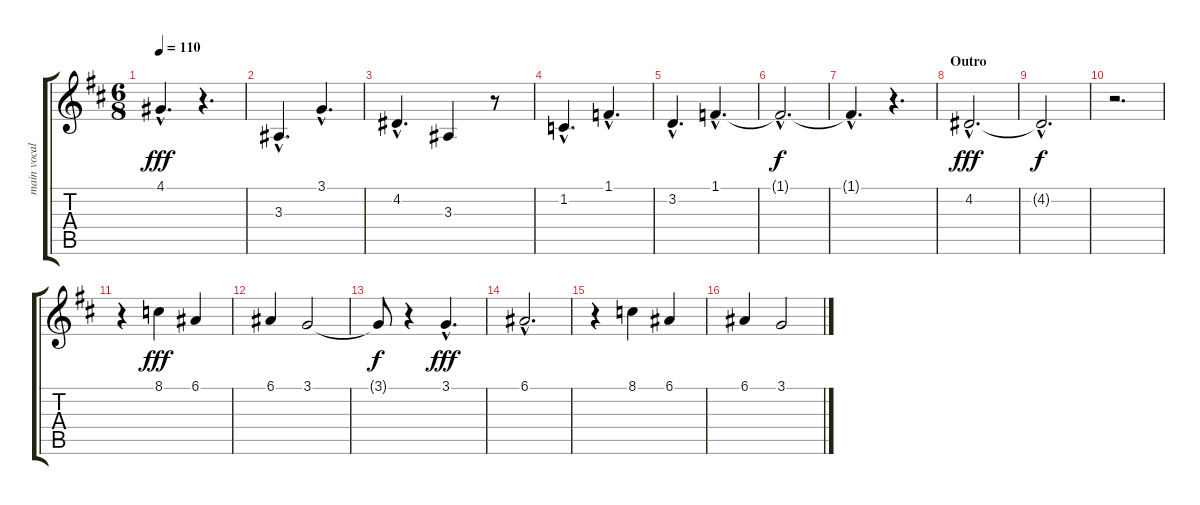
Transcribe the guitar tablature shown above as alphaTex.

\track ("main vocals" "main vocal") {instrument synthvoice}
\staff {score tabs}
\tuning (E4 B3 G3 D3 A2 E2) {hide}
\ts (6 8)
\tempo 110
\clef g2
\ks d
4.1{hac}.4{d dy fff} r.4{d} |
3.3{hac}.4{d} 3.1{hac}.4{d} |
4.2{hac}.4{d} 3.3.4 r.8 |
1.2{hac}.4{d} 1.1{hac}.4{d} |
3.2{hac}.4{d} 1.1{hac}.4{d} |
1.1{hac t}.2{d dy f} |
1.1{hac t}.4{d} r.4{d} |
\section ("" "Outro")
4.2{hac}.2{d dy fff} |
4.2{hac t}.2{d dy f} |
r.2{d} |
r.4 8.1.4{dy fff} 6.1.4 |
6.1.4 3.1.2 |
3.1{t}.8{dy f} r.4 3.1{hac}.4{d dy fff} |
6.1{hac}.2{d} |
r.4 8.1.4 6.1.4 |
6.1.4 3.1.2
